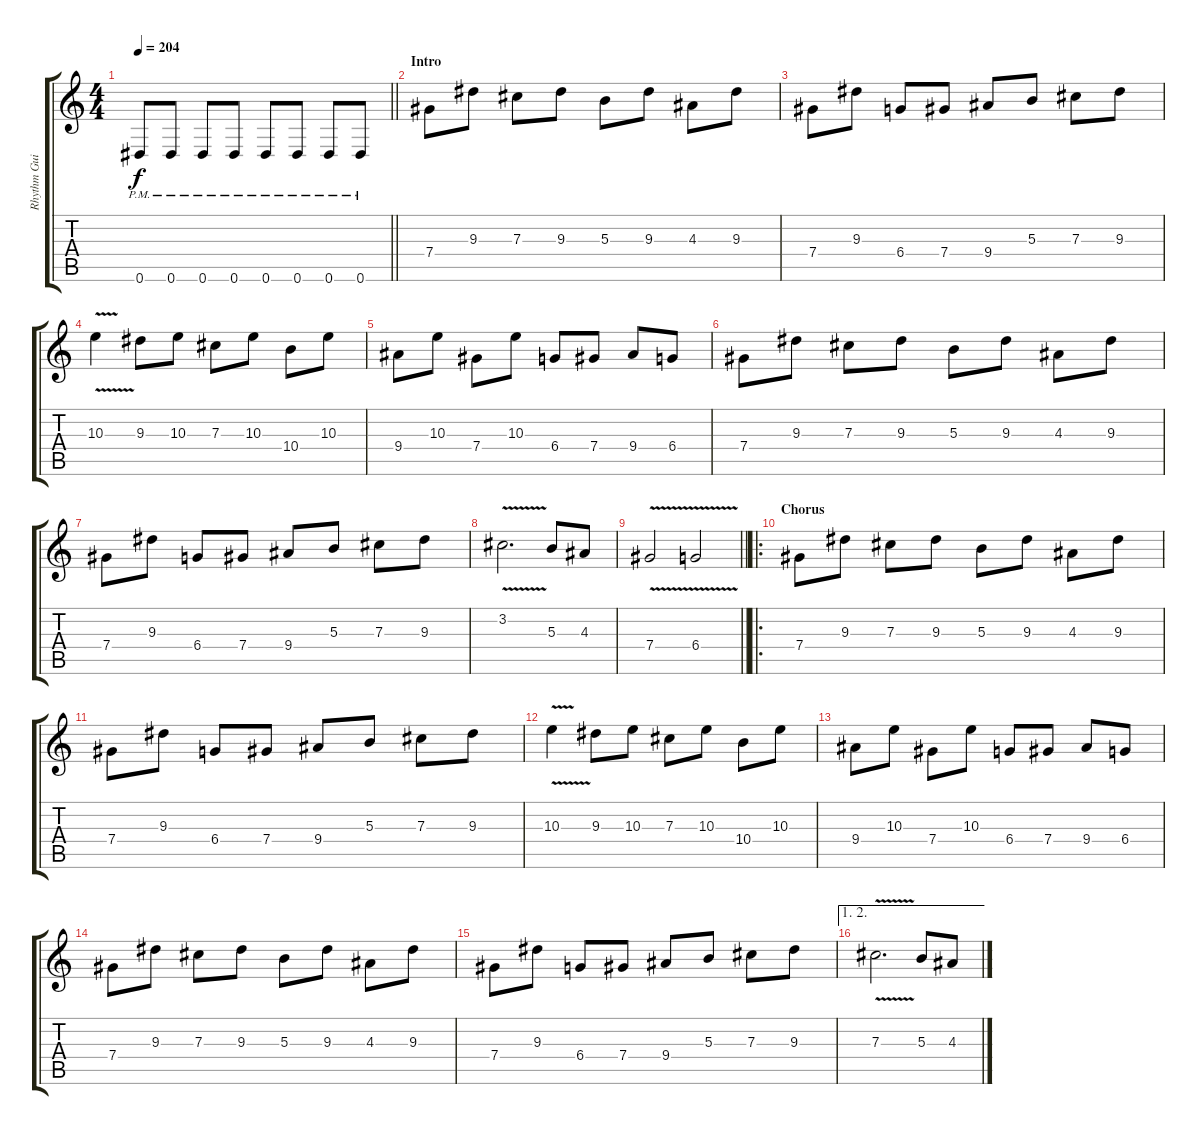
\track ("Rhythm Guitar (Malmsteen)" "Rhythm Gui") {instrument distortionguitar}
\staff {score tabs}
\tuning (Eb4 Bb3 Gb3 Db3 Ab2 Eb2) {hide}
\ts (4 4)
\tempo 204
\clef g2
\barLineRight lightlight
\ks c
0.6{pm}.8{dy f} 0.6{pm}.8 0.6{pm}.8 0.6{pm}.8 0.6{pm}.8 0.6{pm}.8 0.6{pm}.8 0.6{pm}.8 |
\section ("" "Intro")
7.4.8 9.3.8 7.3.8 9.3.8 5.3.8 9.3.8 4.3.8 9.3.8 |
7.4.8 9.3.8 6.4.8 7.4.8 9.4.8 5.3.8 7.3.8 9.3.8 |
10.3{v}.4 9.3.8 10.3.8 7.3.8 10.3.8 10.4.8 10.3.8 |
9.4.8 10.3.8 7.4.8 10.3.8 6.4.8 7.4.8 9.4.8 6.4.8 |
7.4.8 9.3.8 7.3.8 9.3.8 5.3.8 9.3.8 4.3.8 9.3.8 |
7.4.8 9.3.8 6.4.8 7.4.8 9.4.8 5.3.8 7.3.8 9.3.8 |
3.2{v}.2{d} 5.3.8 4.3.8 |
\barLineRight lightlight
7.4{v}.2 6.4{v}.2 |
\ro
\section ("" "Chorus")
7.4.8 9.3.8 7.3.8 9.3.8 5.3.8 9.3.8 4.3.8 9.3.8 |
7.4.8 9.3.8 6.4.8 7.4.8 9.4.8 5.3.8 7.3.8 9.3.8 |
10.3{v}.4 9.3.8 10.3.8 7.3.8 10.3.8 10.4.8 10.3.8 |
9.4.8 10.3.8 7.4.8 10.3.8 6.4.8 7.4.8 9.4.8 6.4.8 |
7.4.8 9.3.8 7.3.8 9.3.8 5.3.8 9.3.8 4.3.8 9.3.8 |
7.4.8 9.3.8 6.4.8 7.4.8 9.4.8 5.3.8 7.3.8 9.3.8 |
\ae (1 2)
7.3{v}.2{d} 5.3.8 4.3.8
